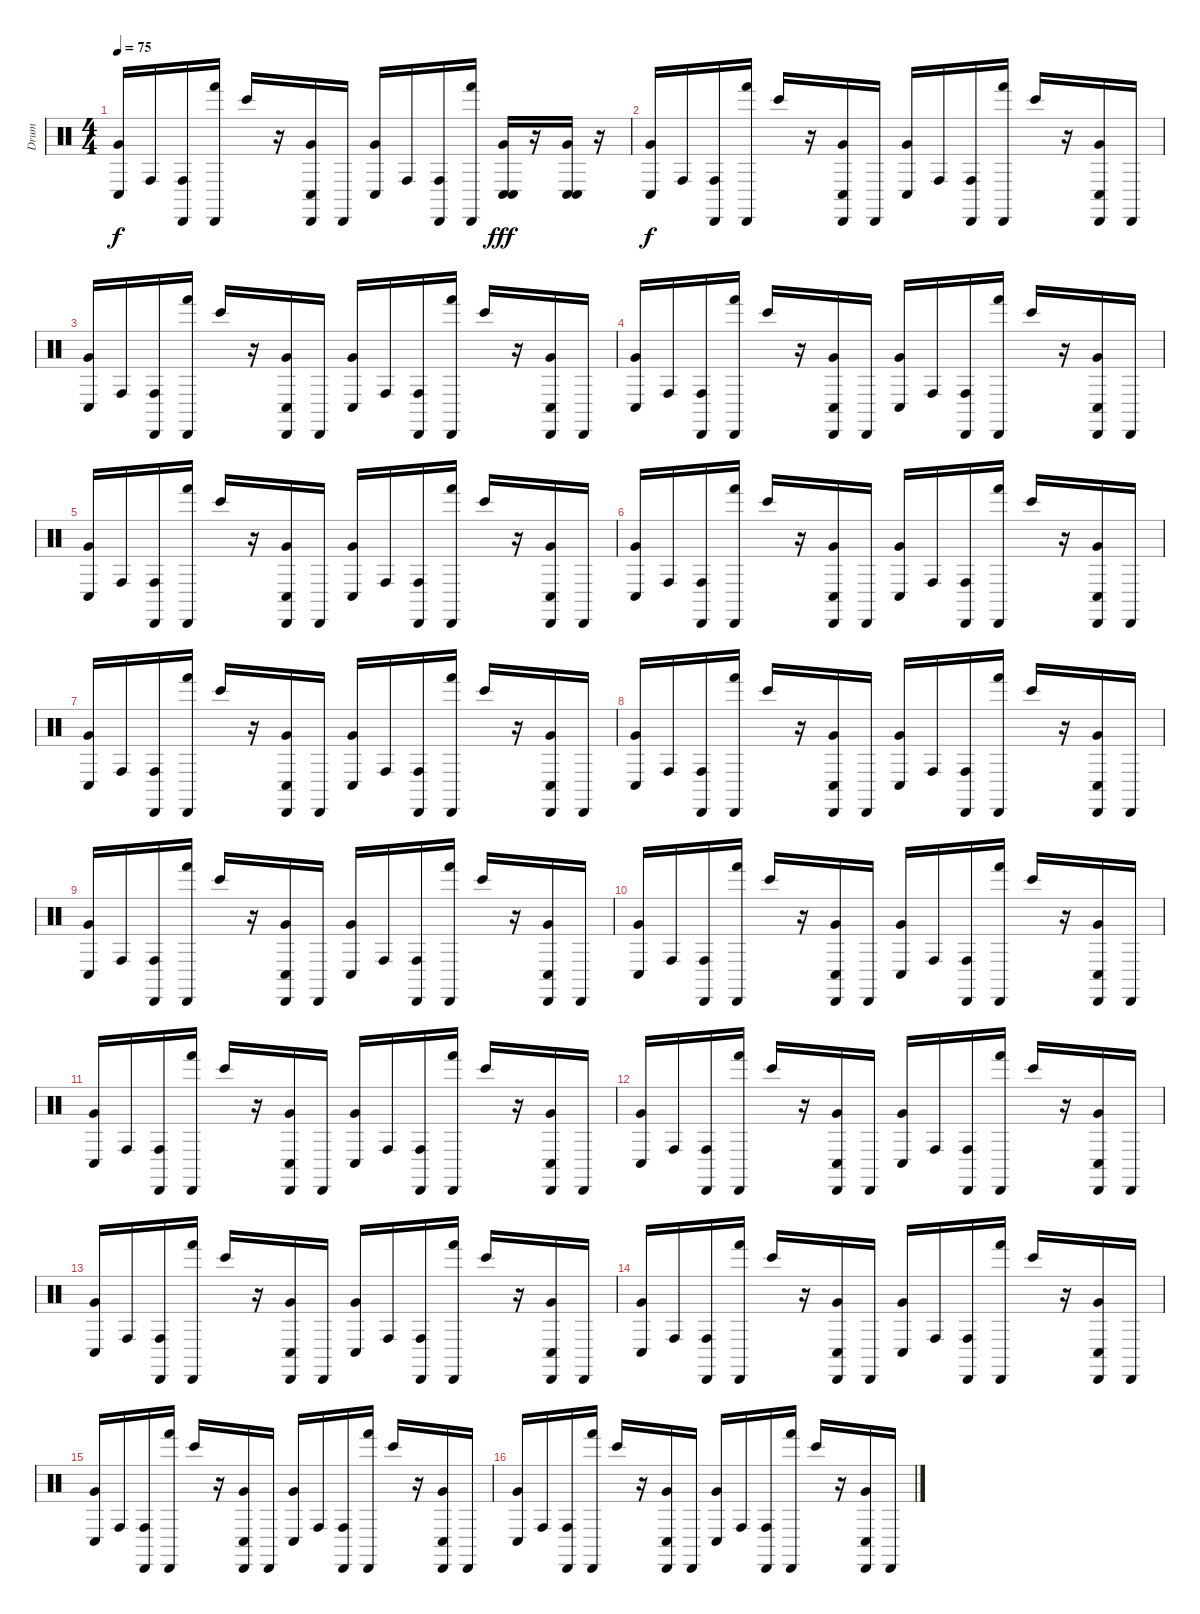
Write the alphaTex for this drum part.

\track ("Drum" "Drum") {instrument percussion}
\staff {score}
\articulation defaults
\ts (4 4)
\tempo 75
\clef neutral
\ks c
("Conga low (hit)" "Very Low Tom (hit)").16{dy f} "Conga high (hit)".16 ("Conga high (hit)" "Cabasa (hit)").16 ("Hand (hit)" "Cabasa (hit)").16 "Bongo High (hit)".16 r.16 ("Conga low (hit)" "Very Low Tom (hit)" "Cabasa (hit)").16 "Cabasa (hit)".16 ("Conga low (hit)" "Very Low Tom (hit)").16 "Conga high (hit)".16 ("Conga high (hit)" "Cabasa (hit)").16 ("Hand (hit)" "Cabasa (hit)").16 ("Conga low (hit)" "Very Low Tom (hit)" "Conga low (hit)").16{dy fff volume 16} r.16 ("Conga low (hit)" "Very Low Tom (hit)" "Conga low (hit)").16 r.16 |
("Conga low (hit)" "Very Low Tom (hit)").16{dy f volume 13} "Conga high (hit)".16 ("Conga high (hit)" "Cabasa (hit)").16 ("Hand (hit)" "Cabasa (hit)").16 "Bongo High (hit)".16 r.16 ("Conga low (hit)" "Very Low Tom (hit)" "Cabasa (hit)").16 "Cabasa (hit)".16 ("Conga low (hit)" "Very Low Tom (hit)").16 "Conga high (hit)".16 ("Conga high (hit)" "Cabasa (hit)").16 ("Hand (hit)" "Cabasa (hit)").16 "Bongo High (hit)".16 r.16 ("Conga low (hit)" "Very Low Tom (hit)" "Cabasa (hit)").16 "Cabasa (hit)".16 |
("Conga low (hit)" "Very Low Tom (hit)").16 "Conga high (hit)".16 ("Conga high (hit)" "Cabasa (hit)").16 ("Hand (hit)" "Cabasa (hit)").16 "Bongo High (hit)".16 r.16 ("Conga low (hit)" "Very Low Tom (hit)" "Cabasa (hit)").16 "Cabasa (hit)".16 ("Conga low (hit)" "Very Low Tom (hit)").16 "Conga high (hit)".16 ("Conga high (hit)" "Cabasa (hit)").16 ("Hand (hit)" "Cabasa (hit)").16 "Bongo High (hit)".16 r.16 ("Conga low (hit)" "Very Low Tom (hit)" "Cabasa (hit)").16 "Cabasa (hit)".16 |
("Conga low (hit)" "Very Low Tom (hit)").16 "Conga high (hit)".16 ("Conga high (hit)" "Cabasa (hit)").16 ("Hand (hit)" "Cabasa (hit)").16 "Bongo High (hit)".16 r.16 ("Conga low (hit)" "Very Low Tom (hit)" "Cabasa (hit)").16 "Cabasa (hit)".16 ("Conga low (hit)" "Very Low Tom (hit)").16 "Conga high (hit)".16 ("Conga high (hit)" "Cabasa (hit)").16 ("Hand (hit)" "Cabasa (hit)").16 "Bongo High (hit)".16 r.16 ("Conga low (hit)" "Very Low Tom (hit)" "Cabasa (hit)").16 "Cabasa (hit)".16 |
("Conga low (hit)" "Very Low Tom (hit)").16 "Conga high (hit)".16 ("Conga high (hit)" "Cabasa (hit)").16 ("Hand (hit)" "Cabasa (hit)").16 "Bongo High (hit)".16 r.16 ("Conga low (hit)" "Very Low Tom (hit)" "Cabasa (hit)").16 "Cabasa (hit)".16 ("Conga low (hit)" "Very Low Tom (hit)").16 "Conga high (hit)".16 ("Conga high (hit)" "Cabasa (hit)").16 ("Hand (hit)" "Cabasa (hit)").16 "Bongo High (hit)".16 r.16 ("Conga low (hit)" "Very Low Tom (hit)" "Cabasa (hit)").16 "Cabasa (hit)".16 |
("Conga low (hit)" "Very Low Tom (hit)").16 "Conga high (hit)".16 ("Conga high (hit)" "Cabasa (hit)").16 ("Hand (hit)" "Cabasa (hit)").16 "Bongo High (hit)".16 r.16 ("Conga low (hit)" "Very Low Tom (hit)" "Cabasa (hit)").16 "Cabasa (hit)".16 ("Conga low (hit)" "Very Low Tom (hit)").16 "Conga high (hit)".16 ("Conga high (hit)" "Cabasa (hit)").16 ("Hand (hit)" "Cabasa (hit)").16 "Bongo High (hit)".16 r.16 ("Conga low (hit)" "Very Low Tom (hit)" "Cabasa (hit)").16 "Cabasa (hit)".16 |
("Conga low (hit)" "Very Low Tom (hit)").16 "Conga high (hit)".16 ("Conga high (hit)" "Cabasa (hit)").16 ("Hand (hit)" "Cabasa (hit)").16 "Bongo High (hit)".16 r.16 ("Conga low (hit)" "Very Low Tom (hit)" "Cabasa (hit)").16 "Cabasa (hit)".16 ("Conga low (hit)" "Very Low Tom (hit)").16 "Conga high (hit)".16 ("Conga high (hit)" "Cabasa (hit)").16 ("Hand (hit)" "Cabasa (hit)").16 "Bongo High (hit)".16 r.16 ("Conga low (hit)" "Very Low Tom (hit)" "Cabasa (hit)").16 "Cabasa (hit)".16 |
("Conga low (hit)" "Very Low Tom (hit)").16 "Conga high (hit)".16 ("Conga high (hit)" "Cabasa (hit)").16 ("Hand (hit)" "Cabasa (hit)").16 "Bongo High (hit)".16 r.16 ("Conga low (hit)" "Very Low Tom (hit)" "Cabasa (hit)").16 "Cabasa (hit)".16 ("Conga low (hit)" "Very Low Tom (hit)").16 "Conga high (hit)".16 ("Conga high (hit)" "Cabasa (hit)").16 ("Hand (hit)" "Cabasa (hit)").16 "Bongo High (hit)".16 r.16 ("Conga low (hit)" "Very Low Tom (hit)" "Cabasa (hit)").16 "Cabasa (hit)".16 |
("Conga low (hit)" "Very Low Tom (hit)").16 "Conga high (hit)".16 ("Conga high (hit)" "Cabasa (hit)").16 ("Hand (hit)" "Cabasa (hit)").16 "Bongo High (hit)".16 r.16 ("Conga low (hit)" "Very Low Tom (hit)" "Cabasa (hit)").16 "Cabasa (hit)".16 ("Conga low (hit)" "Very Low Tom (hit)").16 "Conga high (hit)".16 ("Conga high (hit)" "Cabasa (hit)").16 ("Hand (hit)" "Cabasa (hit)").16 "Bongo High (hit)".16 r.16 ("Conga low (hit)" "Very Low Tom (hit)" "Cabasa (hit)").16 "Cabasa (hit)".16 |
("Conga low (hit)" "Very Low Tom (hit)").16 "Conga high (hit)".16 ("Conga high (hit)" "Cabasa (hit)").16 ("Hand (hit)" "Cabasa (hit)").16 "Bongo High (hit)".16 r.16 ("Conga low (hit)" "Very Low Tom (hit)" "Cabasa (hit)").16 "Cabasa (hit)".16 ("Conga low (hit)" "Very Low Tom (hit)").16 "Conga high (hit)".16 ("Conga high (hit)" "Cabasa (hit)").16 ("Hand (hit)" "Cabasa (hit)").16 "Bongo High (hit)".16 r.16 ("Conga low (hit)" "Very Low Tom (hit)" "Cabasa (hit)").16 "Cabasa (hit)".16 |
("Conga low (hit)" "Very Low Tom (hit)").16 "Conga high (hit)".16 ("Conga high (hit)" "Cabasa (hit)").16 ("Hand (hit)" "Cabasa (hit)").16 "Bongo High (hit)".16 r.16 ("Conga low (hit)" "Very Low Tom (hit)" "Cabasa (hit)").16 "Cabasa (hit)".16 ("Conga low (hit)" "Very Low Tom (hit)").16 "Conga high (hit)".16 ("Conga high (hit)" "Cabasa (hit)").16 ("Hand (hit)" "Cabasa (hit)").16 "Bongo High (hit)".16 r.16 ("Conga low (hit)" "Very Low Tom (hit)" "Cabasa (hit)").16 "Cabasa (hit)".16 |
("Conga low (hit)" "Very Low Tom (hit)").16 "Conga high (hit)".16 ("Conga high (hit)" "Cabasa (hit)").16 ("Hand (hit)" "Cabasa (hit)").16 "Bongo High (hit)".16 r.16 ("Conga low (hit)" "Very Low Tom (hit)" "Cabasa (hit)").16 "Cabasa (hit)".16 ("Conga low (hit)" "Very Low Tom (hit)").16 "Conga high (hit)".16 ("Conga high (hit)" "Cabasa (hit)").16 ("Hand (hit)" "Cabasa (hit)").16 "Bongo High (hit)".16 r.16 ("Conga low (hit)" "Very Low Tom (hit)" "Cabasa (hit)").16 "Cabasa (hit)".16 |
("Conga low (hit)" "Very Low Tom (hit)").16 "Conga high (hit)".16 ("Conga high (hit)" "Cabasa (hit)").16 ("Hand (hit)" "Cabasa (hit)").16 "Bongo High (hit)".16 r.16 ("Conga low (hit)" "Very Low Tom (hit)" "Cabasa (hit)").16 "Cabasa (hit)".16 ("Conga low (hit)" "Very Low Tom (hit)").16 "Conga high (hit)".16 ("Conga high (hit)" "Cabasa (hit)").16 ("Hand (hit)" "Cabasa (hit)").16 "Bongo High (hit)".16 r.16 ("Conga low (hit)" "Very Low Tom (hit)" "Cabasa (hit)").16 "Cabasa (hit)".16 |
("Conga low (hit)" "Very Low Tom (hit)").16 "Conga high (hit)".16 ("Conga high (hit)" "Cabasa (hit)").16 ("Hand (hit)" "Cabasa (hit)").16 "Bongo High (hit)".16 r.16 ("Conga low (hit)" "Very Low Tom (hit)" "Cabasa (hit)").16 "Cabasa (hit)".16 ("Conga low (hit)" "Very Low Tom (hit)").16 "Conga high (hit)".16 ("Conga high (hit)" "Cabasa (hit)").16 ("Hand (hit)" "Cabasa (hit)").16 "Bongo High (hit)".16 r.16 ("Conga low (hit)" "Very Low Tom (hit)" "Cabasa (hit)").16 "Cabasa (hit)".16 |
("Conga low (hit)" "Very Low Tom (hit)").16 "Conga high (hit)".16 ("Conga high (hit)" "Cabasa (hit)").16 ("Hand (hit)" "Cabasa (hit)").16 "Bongo High (hit)".16 r.16 ("Conga low (hit)" "Very Low Tom (hit)" "Cabasa (hit)").16 "Cabasa (hit)".16 ("Conga low (hit)" "Very Low Tom (hit)").16 "Conga high (hit)".16 ("Conga high (hit)" "Cabasa (hit)").16 ("Hand (hit)" "Cabasa (hit)").16 "Bongo High (hit)".16 r.16 ("Conga low (hit)" "Very Low Tom (hit)" "Cabasa (hit)").16 "Cabasa (hit)".16 |
("Conga low (hit)" "Very Low Tom (hit)").16 "Conga high (hit)".16 ("Conga high (hit)" "Cabasa (hit)").16 ("Hand (hit)" "Cabasa (hit)").16 "Bongo High (hit)".16 r.16 ("Conga low (hit)" "Very Low Tom (hit)" "Cabasa (hit)").16 "Cabasa (hit)".16 ("Conga low (hit)" "Very Low Tom (hit)").16 "Conga high (hit)".16 ("Conga high (hit)" "Cabasa (hit)").16 ("Hand (hit)" "Cabasa (hit)").16 "Bongo High (hit)".16 r.16 ("Conga low (hit)" "Very Low Tom (hit)" "Cabasa (hit)").16 "Cabasa (hit)".16
